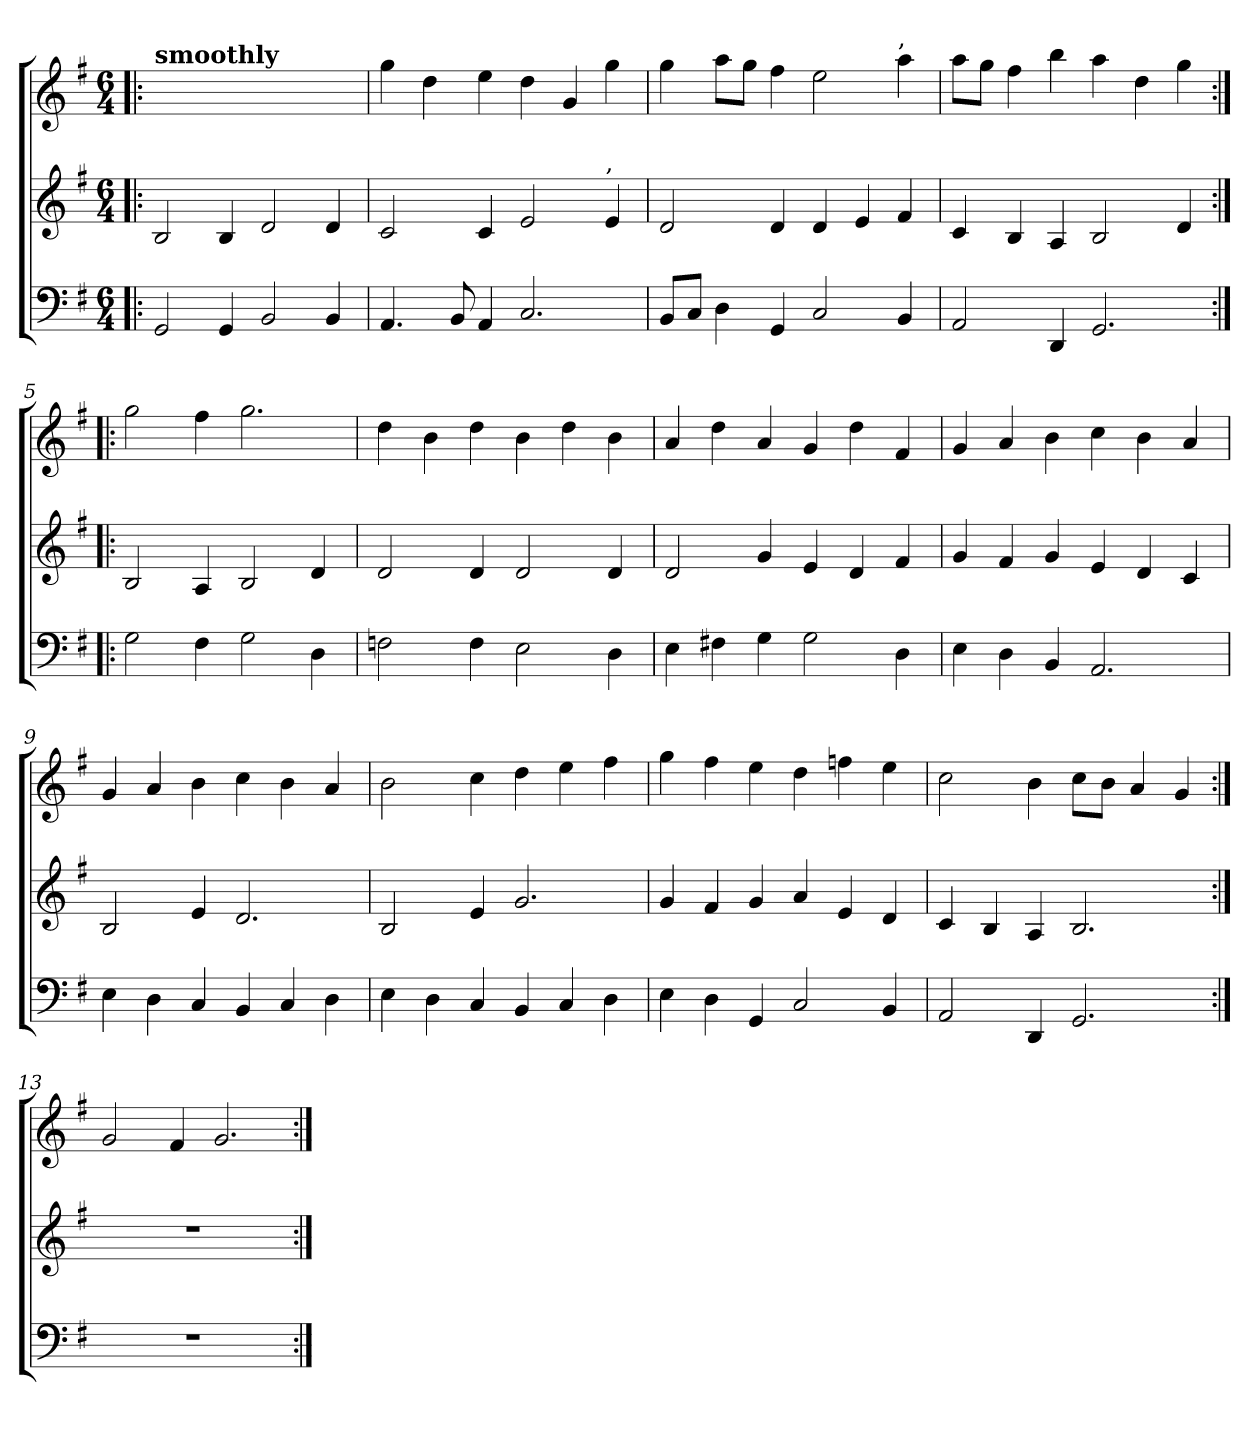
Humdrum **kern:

**kern	**kern	**kern
*part3	*part2	*part1
*staff3	*staff2	*staff1
*clefF4	*clefG2	*clefG2
*k[f#]	*k[f#]	*k[f#]
*G:	*G:	*G:
*M6/4	*M6/4	*M6/4
*MM264	*MM264	*MM264
=1!|:	=1!|:	=1!|:
!	!	!LO:TX:a:B:t=smoothly
2GG/	2B/	1.ryy
4GG/	4B/	.
2BB/	2d/	.
4BB/	4d/	.
=2	=2	=2
4.AA/	2c/	4gg\
.	.	4dd\
8BB/	.	.
4AA/	4c/	4ee\
2.C/	2e/	4dd\
.	.	4g/
!	!LO:TX:a:t=,	!
.	4e/	4gg\
=3	=3	=3
8BB/L	2d/	4gg\
8C/J	.	.
4D\	.	8aa\L
.	.	8gg\J
4GG/	4d/	4ff#\
2C/	4d/	2ee\
.	4e/	.
!	!	!LO:TX:a:t=,
4BB/	4f#/	4aa\
=4	=4	=4
2AA/	4c/	8aa\L
.	.	8gg\J
.	4B/	4ff#\
4DD/	4A/	4bb\
2.GG/	2B/	4aa\
.	.	4dd\
.	4d/	4gg\
=5:|!|:	=5:|!|:	=5:|!|:
2G\	2B/	2gg\
4F#\	4A/	4ff#\
2G\	2B/	2.gg\
4D\	4d/	.
!!LO:LB:g=z
=6	=6	=6
2Fn\	2d/	4dd\
.	.	4b\
4F\	4d/	4dd\
2E\	2d/	4b\
.	.	4dd\
4D\	4d/	4b\
=7	=7	=7
4E\	2d/	4a/
4F#X\	.	4dd\
4G\	4g/	4a/
2G\	4e/	4g/
.	4d/	4dd\
4D\	4f#/	4f#/
=8	=8	=8
4E\	4g/	4g/
4D\	4f#/	4a/
4BB/	4g/	4b\
2.AA/	4e/	4cc\
.	4d/	4b\
.	4c/	4a/
=9	=9	=9
4E\	2B/	4g/
4D\	.	4a/
4C/	4e/	4b\
4BB/	2.d/	4cc\
4C/	.	4b\
4D\	.	4a/
=10	=10	=10
4E\	2B/	2b\
4D\	.	.
4C/	4e/	4cc\
4BB/	2.g/	4dd\
4C/	.	4ee\
4D\	.	4ff#\
!!LO:LB:g=z
=11	=11	=11
4E\	4g/	4gg\
4D\	4f#/	4ff#\
4GG/	4g/	4ee\
2C/	4a/	4dd\
.	4e/	4ffn\
4BB/	4d/	4ee\
=12	=12	=12
2AA/	4c/	2cc\
.	4B/	.
4DD/	4A/	4b\
2.GG/	2.B/	8cc\L
.	.	8b\J
.	.	4a/
.	.	4g/
=13:|!	=13:|!	=13:|!
1.r	1.r	2g/
.	.	4f#/
.	.	2.g/
=:|!	=:|!	=:|!
*-	*-	*-
